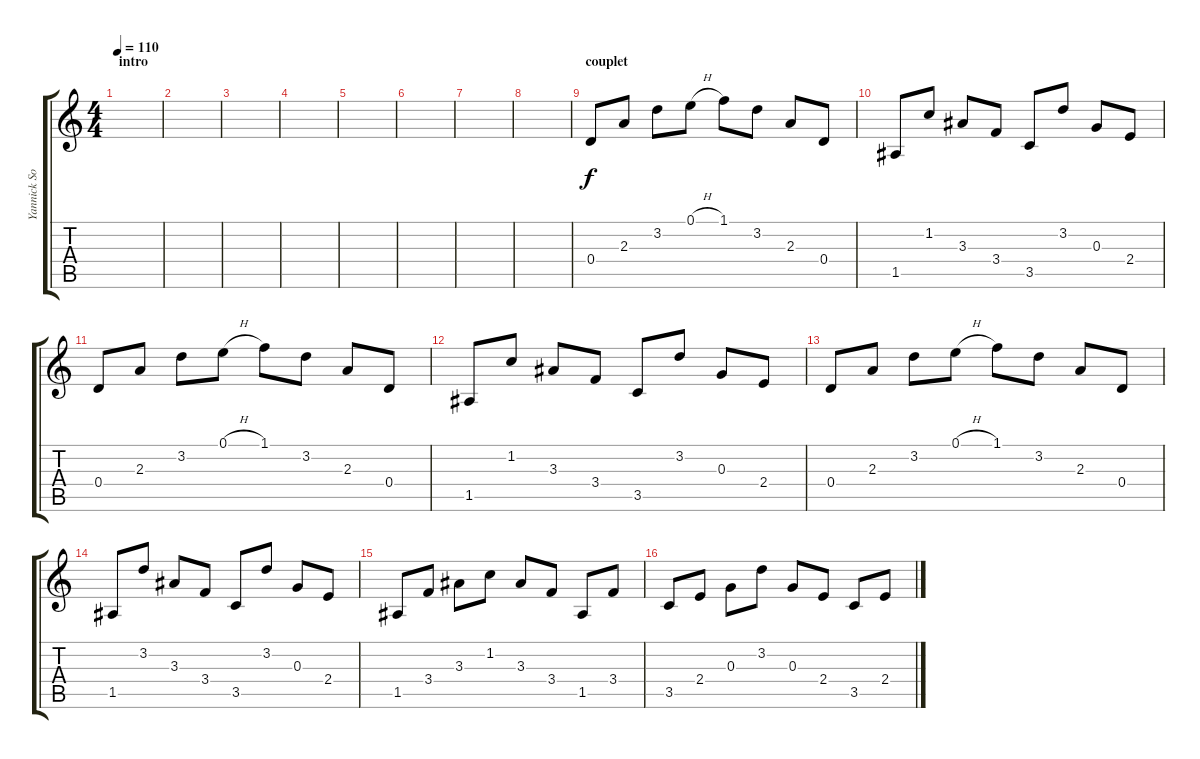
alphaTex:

\track ("Yannick Son clair" "Yannick So") {instrument acousticguitarnylon}
\staff {score tabs}
\tuning (E4 B3 G3 D3 A2 E2) {hide}
\ts (4 4)
\section ("" "intro")
\tempo 110
\clef g2
\ks c
|
|
|
|
|
|
|
|
\section ("" "couplet")
0.4.8 2.3.8 3.2.8 0.1{h}.8 1.1.8 3.2.8 2.3.8 0.4.8 |
1.5.8 1.2.8 3.3.8 3.4.8 3.5.8 3.2.8 0.3.8 2.4.8 |
0.4.8 2.3.8 3.2.8 0.1{h}.8 1.1.8 3.2.8 2.3.8 0.4.8 |
1.5.8 1.2.8 3.3.8 3.4.8 3.5.8 3.2.8 0.3.8 2.4.8 |
0.4.8 2.3.8 3.2.8 0.1{h}.8 1.1.8 3.2.8 2.3.8 0.4.8 |
1.5.8 3.2.8 3.3.8 3.4.8 3.5.8 3.2.8 0.3.8 2.4.8 |
1.5.8 3.4.8 3.3.8 1.2.8 3.3.8 3.4.8 1.5.8 3.4.8 |
3.5.8 2.4.8 0.3.8 3.2.8 0.3.8 2.4.8 3.5.8 2.4.8
